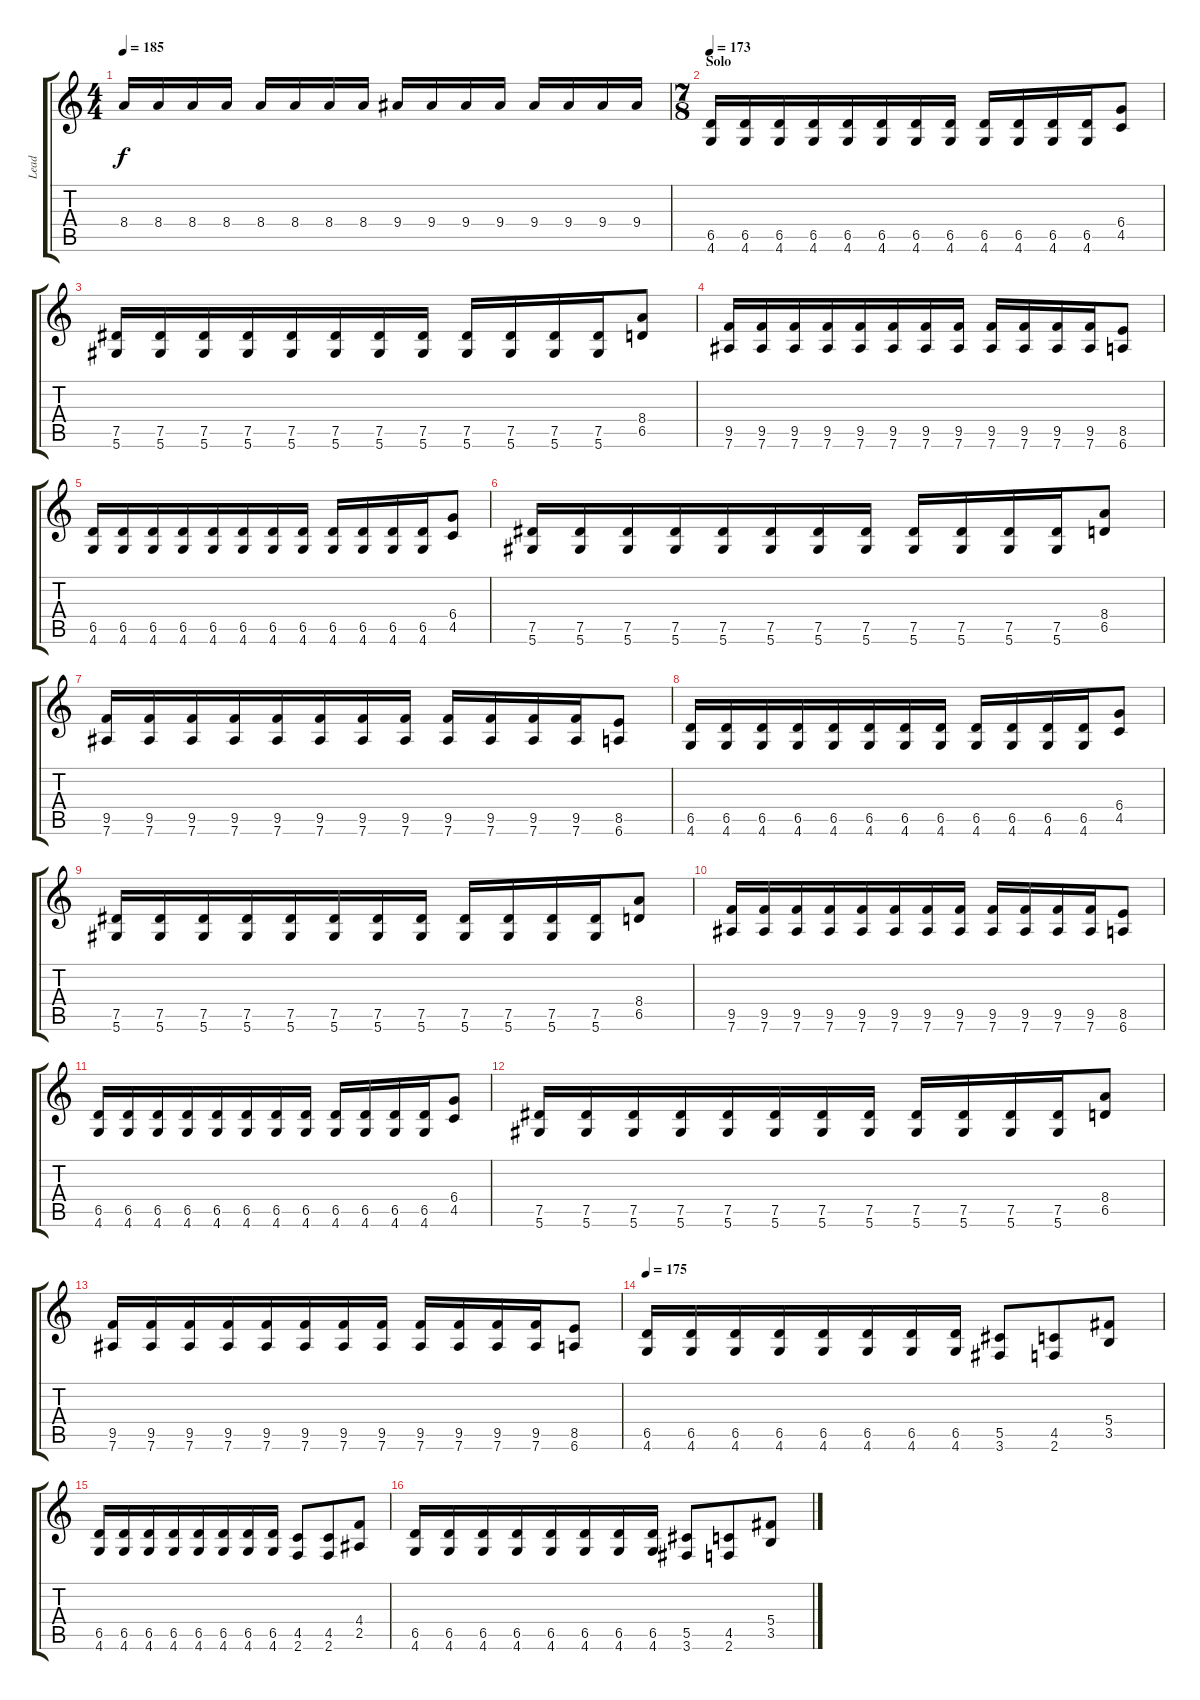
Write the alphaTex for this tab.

\track ("Lead" "Lead") {instrument distortionguitar}
\staff {score tabs}
\tuning (Eb4 Bb3 Gb3 Db3 Ab2 Eb2) {hide}
\ts (4 4)
\tempo 185
\clef g2
\ks c
8.4.16{dy f} 8.4.16 8.4.16 8.4.16 8.4.16 8.4.16 8.4.16 8.4.16 9.4.16 9.4.16 9.4.16 9.4.16 9.4.16 9.4.16 9.4.16 9.4.16 |
\ts (7 8)
\section ("" "Solo")
\tempo 173
(6.5 4.6).16 (6.5 4.6).16 (6.5 4.6).16 (6.5 4.6).16 (6.5 4.6).16 (6.5 4.6).16 (6.5 4.6).16 (6.5 4.6).16 (6.5 4.6).16 (6.5 4.6).16 (6.5 4.6).16 (6.5 4.6).16 (6.4 4.5).8 |
(7.5 5.6).16 (7.5 5.6).16 (7.5 5.6).16 (7.5 5.6).16 (7.5 5.6).16 (7.5 5.6).16 (7.5 5.6).16 (7.5 5.6).16 (7.5 5.6).16 (7.5 5.6).16 (7.5 5.6).16 (7.5 5.6).16 (8.4 6.5).8 |
(9.5 7.6).16 (9.5 7.6).16 (9.5 7.6).16 (9.5 7.6).16 (9.5 7.6).16 (9.5 7.6).16 (9.5 7.6).16 (9.5 7.6).16 (9.5 7.6).16 (9.5 7.6).16 (9.5 7.6).16 (9.5 7.6).16 (8.5 6.6).8 |
(6.5 4.6).16 (6.5 4.6).16 (6.5 4.6).16 (6.5 4.6).16 (6.5 4.6).16 (6.5 4.6).16 (6.5 4.6).16 (6.5 4.6).16 (6.5 4.6).16 (6.5 4.6).16 (6.5 4.6).16 (6.5 4.6).16 (6.4 4.5).8 |
(7.5 5.6).16 (7.5 5.6).16 (7.5 5.6).16 (7.5 5.6).16 (7.5 5.6).16 (7.5 5.6).16 (7.5 5.6).16 (7.5 5.6).16 (7.5 5.6).16 (7.5 5.6).16 (7.5 5.6).16 (7.5 5.6).16 (8.4 6.5).8 |
(9.5 7.6).16 (9.5 7.6).16 (9.5 7.6).16 (9.5 7.6).16 (9.5 7.6).16 (9.5 7.6).16 (9.5 7.6).16 (9.5 7.6).16 (9.5 7.6).16 (9.5 7.6).16 (9.5 7.6).16 (9.5 7.6).16 (8.5 6.6).8 |
(6.5 4.6).16 (6.5 4.6).16 (6.5 4.6).16 (6.5 4.6).16 (6.5 4.6).16 (6.5 4.6).16 (6.5 4.6).16 (6.5 4.6).16 (6.5 4.6).16 (6.5 4.6).16 (6.5 4.6).16 (6.5 4.6).16 (6.4 4.5).8 |
(7.5 5.6).16 (7.5 5.6).16 (7.5 5.6).16 (7.5 5.6).16 (7.5 5.6).16 (7.5 5.6).16 (7.5 5.6).16 (7.5 5.6).16 (7.5 5.6).16 (7.5 5.6).16 (7.5 5.6).16 (7.5 5.6).16 (8.4 6.5).8 |
(9.5 7.6).16 (9.5 7.6).16 (9.5 7.6).16 (9.5 7.6).16 (9.5 7.6).16 (9.5 7.6).16 (9.5 7.6).16 (9.5 7.6).16 (9.5 7.6).16 (9.5 7.6).16 (9.5 7.6).16 (9.5 7.6).16 (8.5 6.6).8 |
(6.5 4.6).16 (6.5 4.6).16 (6.5 4.6).16 (6.5 4.6).16 (6.5 4.6).16 (6.5 4.6).16 (6.5 4.6).16 (6.5 4.6).16 (6.5 4.6).16 (6.5 4.6).16 (6.5 4.6).16 (6.5 4.6).16 (6.4 4.5).8 |
(7.5 5.6).16 (7.5 5.6).16 (7.5 5.6).16 (7.5 5.6).16 (7.5 5.6).16 (7.5 5.6).16 (7.5 5.6).16 (7.5 5.6).16 (7.5 5.6).16 (7.5 5.6).16 (7.5 5.6).16 (7.5 5.6).16 (8.4 6.5).8 |
(9.5 7.6).16 (9.5 7.6).16 (9.5 7.6).16 (9.5 7.6).16 (9.5 7.6).16 (9.5 7.6).16 (9.5 7.6).16 (9.5 7.6).16 (9.5 7.6).16 (9.5 7.6).16 (9.5 7.6).16 (9.5 7.6).16 (8.5 6.6).8 |
\tempo 175
(6.5 4.6).16 (6.5 4.6).16 (6.5 4.6).16 (6.5 4.6).16 (6.5 4.6).16 (6.5 4.6).16 (6.5 4.6).16 (6.5 4.6).16 (5.5 3.6).8 (4.5 2.6).8 (5.4 3.5).8 |
(6.5 4.6).16 (6.5 4.6).16 (6.5 4.6).16 (6.5 4.6).16 (6.5 4.6).16 (6.5 4.6).16 (6.5 4.6).16 (6.5 4.6).16 (4.5 2.6).8 (4.5 2.6).8 (4.4 2.5).8 |
(6.5 4.6).16 (6.5 4.6).16 (6.5 4.6).16 (6.5 4.6).16 (6.5 4.6).16 (6.5 4.6).16 (6.5 4.6).16 (6.5 4.6).16 (5.5 3.6).8 (4.5 2.6).8 (5.4 3.5).8
